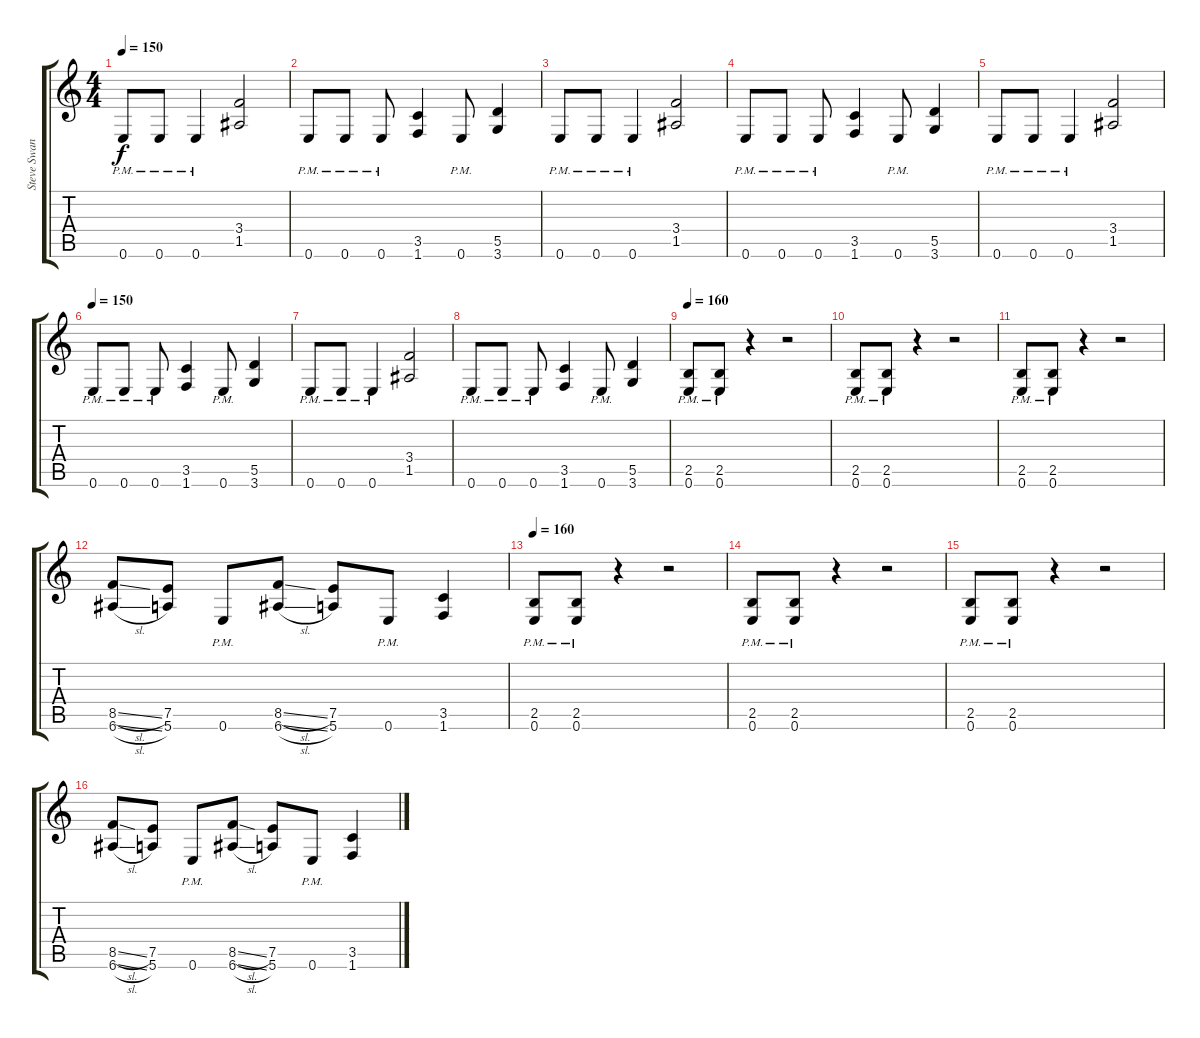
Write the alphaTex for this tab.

\track ("Steve Swanson" "Steve Swan") {instrument overdrivenguitar}
\staff {score tabs}
\tuning (E4 B3 G3 D3 A2 E2) {hide}
\ts (4 4)
\tempo 150
\clef g2
\ks c
0.6{pm}.8{dy f} 0.6{pm}.8 0.6{pm}.4 (3.4 1.5).2 |
0.6{pm}.8 0.6{pm}.8 0.6{pm}.8 (3.5 1.6).4 0.6{pm}.8 (5.5 3.6).4 |
0.6{pm}.8 0.6{pm}.8 0.6{pm}.4 (3.4 1.5).2 |
0.6{pm}.8 0.6{pm}.8 0.6{pm}.8 (3.5 1.6).4 0.6{pm}.8 (5.5 3.6).4 |
0.6{pm}.8 0.6{pm}.8 0.6{pm}.4 (3.4 1.5).2 |
\tempo 150
0.6{pm}.8 0.6{pm}.8 0.6{pm}.8 (3.5 1.6).4 0.6{pm}.8 (5.5 3.6).4 |
0.6{pm}.8 0.6{pm}.8 0.6{pm}.4 (3.4 1.5).2 |
0.6{pm}.8 0.6{pm}.8 0.6{pm}.8 (3.5 1.6).4 0.6{pm}.8 (5.5 3.6).4 |
\tempo 160
(2.5{pm} 0.6{pm}).8 (2.5{pm} 0.6{pm}).8 r.4 r.2 |
(2.5{pm} 0.6{pm}).8 (2.5{pm} 0.6{pm}).8 r.4 r.2 |
(2.5{pm} 0.6{pm}).8 (2.5{pm} 0.6{pm}).8 r.4 r.2 |
(8.5{sl} 6.6{sl}).8 (7.5 5.6).8 0.6{pm}.8 (8.5{sl} 6.6{sl}).8 (7.5 5.6).8 0.6{pm}.8 (3.5 1.6).4 |
\tempo 160
(2.5{pm} 0.6{pm}).8 (2.5{pm} 0.6{pm}).8 r.4 r.2 |
(2.5{pm} 0.6{pm}).8 (2.5{pm} 0.6{pm}).8 r.4 r.2 |
(2.5{pm} 0.6{pm}).8 (2.5{pm} 0.6{pm}).8 r.4 r.2 |
(8.5{sl} 6.6{sl}).8 (7.5 5.6).8 0.6{pm}.8 (8.5{sl} 6.6{sl}).8 (7.5 5.6).8 0.6{pm}.8 (3.5 1.6).4
